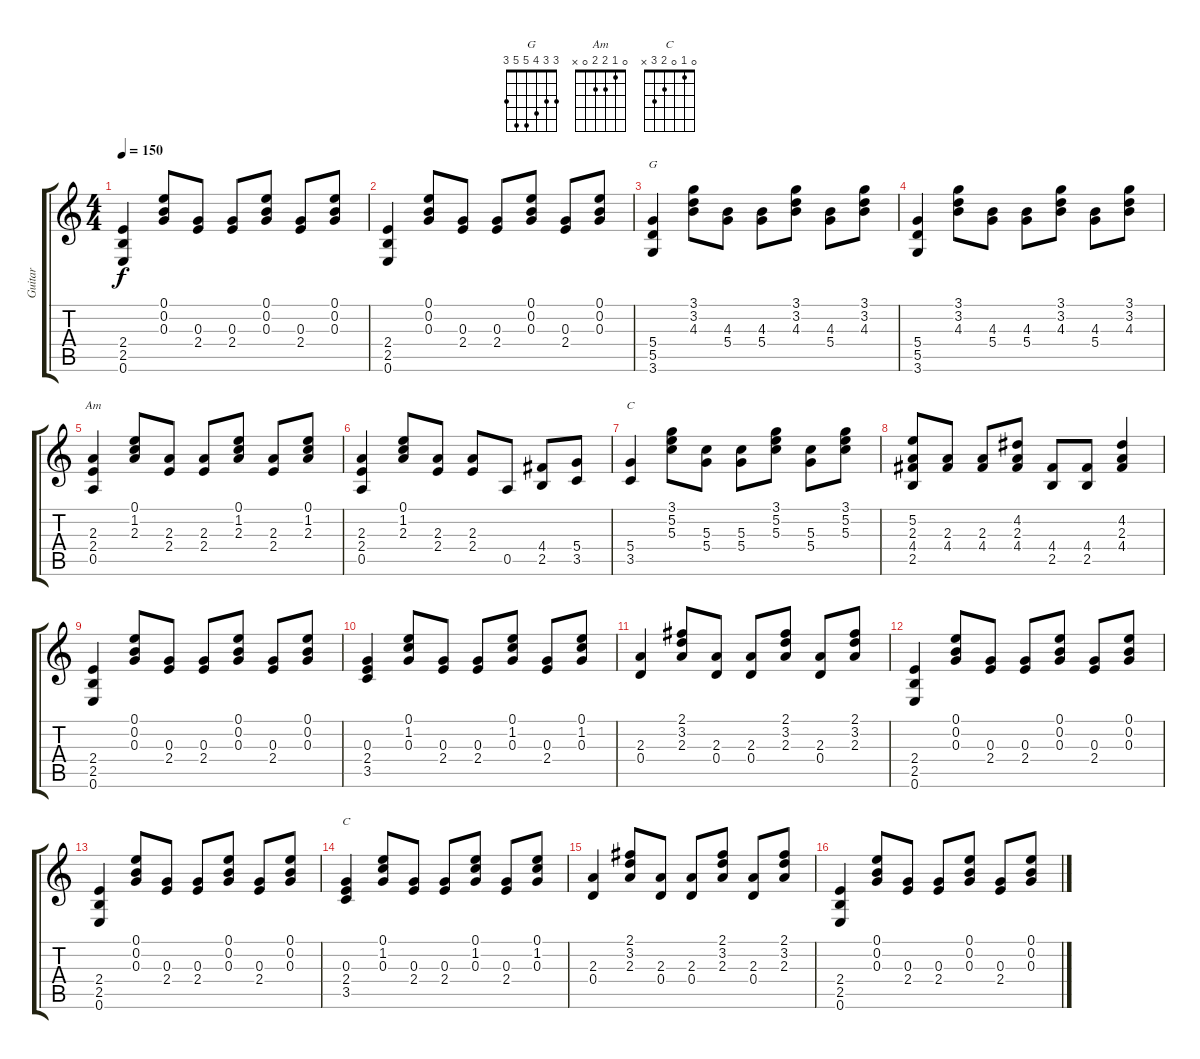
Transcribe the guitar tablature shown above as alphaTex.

\track ("Guitar " "Guitar ") {instrument overdrivenguitar}
\staff {score tabs}
\tuning (E4 B3 G3 D3 A2 E2) {hide}
\chord ("G" 3 3 4 5 5 3)
\chord ("Am" 0 1 2 2 0 x)
\chord ("C" 3 5 5 5 3 x)
\chord ("C" 0 1 0 2 3 x)
\ts (4 4)
\tempo 150
\clef g2
\ks c
(2.4 2.5 0.6).4{dy f} (0.1 0.2 0.3).8 (0.3 2.4).8 (0.3 2.4).8 (0.1 0.2 0.3).8 (0.3 2.4).8 (0.1 0.2 0.3).8 |
(2.4 2.5 0.6).4 (0.1 0.2 0.3).8 (0.3 2.4).8 (0.3 2.4).8 (0.1 0.2 0.3).8 (0.3 2.4).8 (0.1 0.2 0.3).8 |
(5.4 5.5 3.6).4{ch "G"} (3.1 3.2 4.3).8 (4.3 5.4).8 (4.3 5.4).8 (3.1 3.2 4.3).8 (4.3 5.4).8 (3.1 3.2 4.3).8 |
(5.4 5.5 3.6).4 (3.1 3.2 4.3).8 (4.3 5.4).8 (4.3 5.4).8 (3.1 3.2 4.3).8 (4.3 5.4).8 (3.1 3.2 4.3).8 |
(2.3 2.4 0.5).4{ch "Am"} (0.1 1.2 2.3).8 (2.3 2.4).8 (2.3 2.4).8 (0.1 1.2 2.3).8 (2.3 2.4).8 (0.1 1.2 2.3).8 |
(2.3 2.4 0.5).4 (0.1 1.2 2.3).8 (2.3 2.4).8 (2.3 2.4).8 0.5.8 (4.4 2.5).8 (5.4 3.5).8 |
(5.4 3.5).4{ch "C"} (3.1 5.2 5.3).8 (5.3 5.4).8 (5.3 5.4).8 (3.1 5.2 5.3).8 (5.3 5.4).8 (3.1 5.2 5.3).8 |
(5.2 2.3 4.4 2.5).8 (2.3 4.4).8 (2.3 4.4).8 (4.2 2.3 4.4).8 (4.4 2.5).8 (4.4 2.5).8 (4.2 2.3 4.4).4 |
(2.4 2.5 0.6).4 (0.1 0.2 0.3).8 (0.3 2.4).8 (0.3 2.4).8 (0.1 0.2 0.3).8 (0.3 2.4).8 (0.1 0.2 0.3).8 |
(0.3 2.4 3.5).4 (0.1 1.2 0.3).8 (0.3 2.4).8 (0.3 2.4).8 (0.1 1.2 0.3).8 (0.3 2.4).8 (0.1 1.2 0.3).8 |
(2.3 0.4).4 (2.1 3.2 2.3).8 (2.3 0.4).8 (2.3 0.4).8 (2.1 3.2 2.3).8 (2.3 0.4).8 (2.1 3.2 2.3).8 |
(2.4 2.5 0.6).4 (0.1 0.2 0.3).8 (0.3 2.4).8 (0.3 2.4).8 (0.1 0.2 0.3).8 (0.3 2.4).8 (0.1 0.2 0.3).8 |
(2.4 2.5 0.6).4 (0.1 0.2 0.3).8 (0.3 2.4).8 (0.3 2.4).8 (0.1 0.2 0.3).8 (0.3 2.4).8 (0.1 0.2 0.3).8 |
(0.3 2.4 3.5).4{ch "C"} (0.1 1.2 0.3).8 (0.3 2.4).8 (0.3 2.4).8 (0.1 1.2 0.3).8 (0.3 2.4).8 (0.1 1.2 0.3).8 |
(2.3 0.4).4 (2.1 3.2 2.3).8 (2.3 0.4).8 (2.3 0.4).8 (2.1 3.2 2.3).8 (2.3 0.4).8 (2.1 3.2 2.3).8 |
(2.4 2.5 0.6).4 (0.1 0.2 0.3).8 (0.3 2.4).8 (0.3 2.4).8 (0.1 0.2 0.3).8 (0.3 2.4).8 (0.1 0.2 0.3).8
